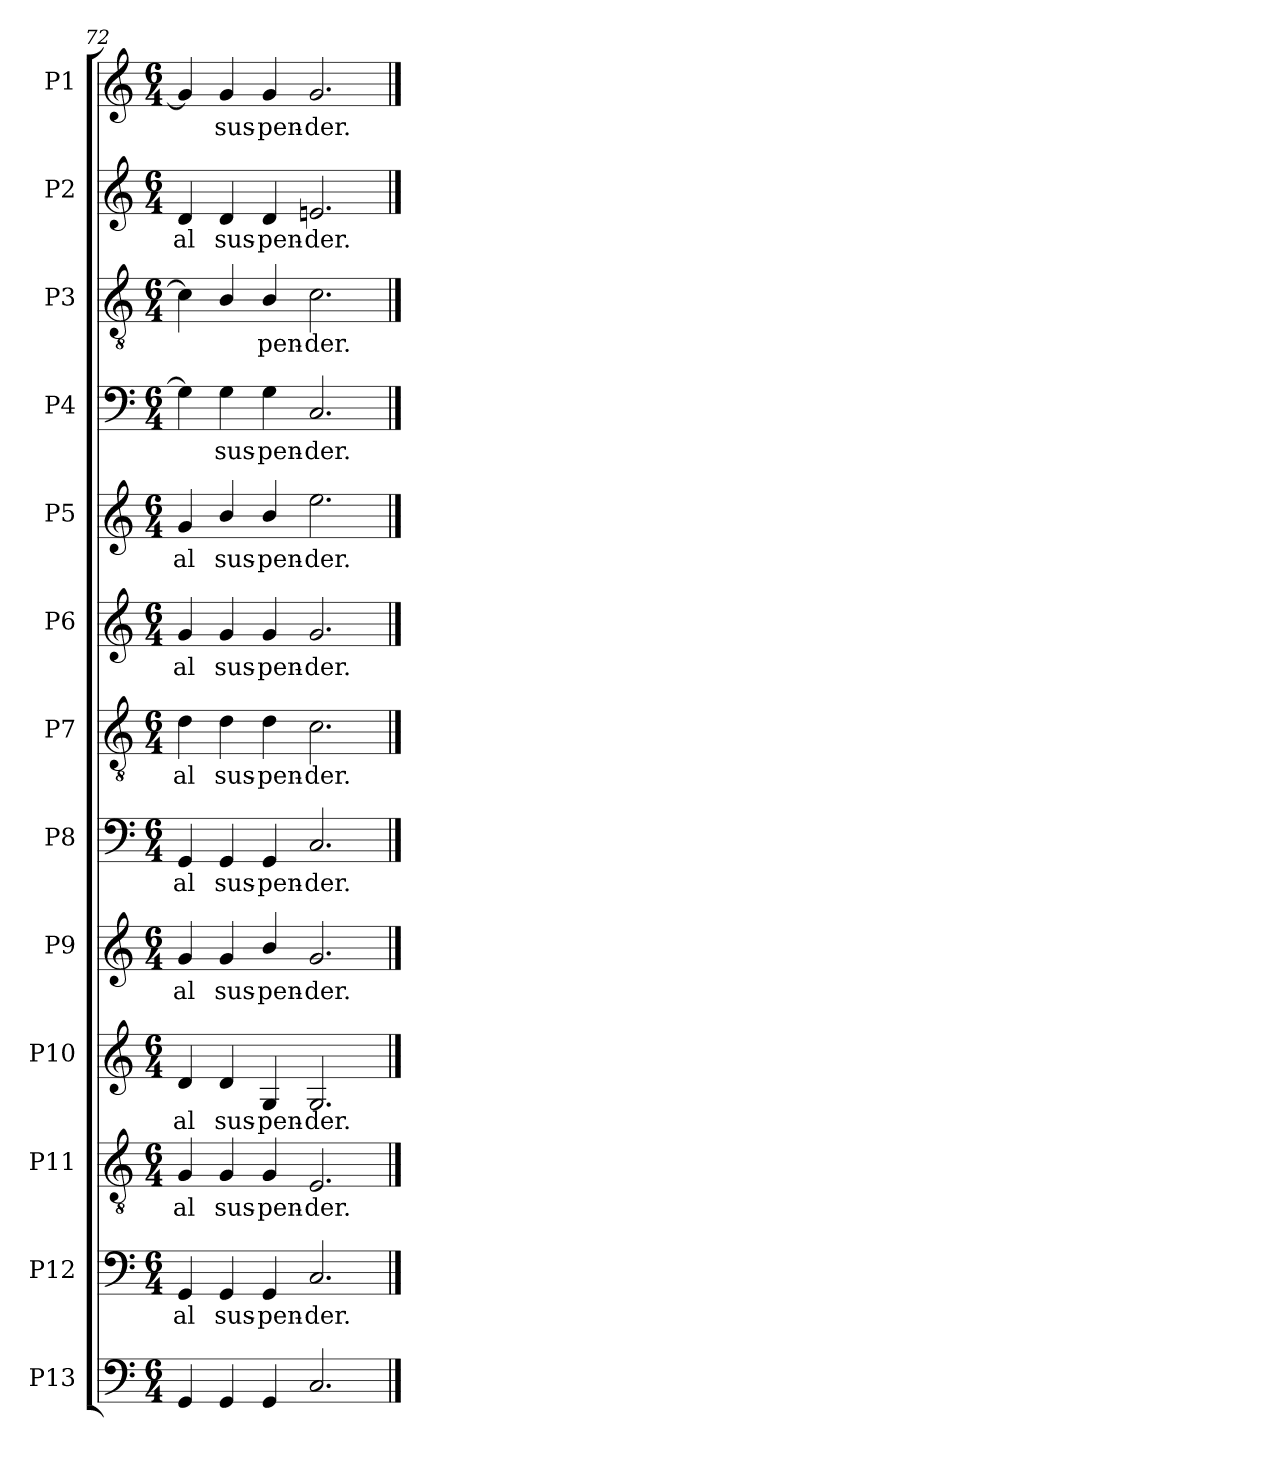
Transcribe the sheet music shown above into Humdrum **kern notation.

**kern	**kern	**text	**kern	**text	**kern	**text	**kern	**text	**kern	**text	**kern	**text	**kern	**text	**kern	**text	**kern	**text	**kern	**text	**kern	**text	**kern	**text
*part13	*part12	*part12	*part11	*part11	*part10	*part10	*part9	*part9	*part8	*part8	*part7	*part7	*part6	*part6	*part5	*part5	*part4	*part4	*part3	*part3	*part2	*part2	*part1	*part1
*staff13	*staff12	*staff12	*staff11	*staff11	*staff10	*staff10	*staff9	*staff9	*staff8	*staff8	*staff7	*staff7	*staff6	*staff6	*staff5	*staff5	*staff4	*staff4	*staff3	*staff3	*staff2	*staff2	*staff1	*staff1
*I"P13	*I"P12	*	*I"P11	*	*I"P10	*	*I"P9	*	*I"P8	*	*I"P7	*	*I"P6	*	*I"P5	*	*I"P4	*	*I"P3	*	*I"P2	*	*I"P1	*
*clefF4	*clefF4	*	*clefGv2	*	*clefG2	*	*clefG2	*	*clefF4	*	*clefGv2	*	*clefG2	*	*clefG2	*	*clefF4	*	*clefGv2	*	*clefG2	*	*clefG2	*
*	*	*	*ITrd7c12	*	*	*	*	*	*	*	*ITrd7c12	*	*	*	*	*	*	*	*ITrd7c12	*	*	*	*	*
*k[]	*k[]	*	*k[]	*	*k[]	*	*k[]	*	*k[]	*	*k[]	*	*k[]	*	*k[]	*	*k[]	*	*k[]	*	*k[]	*	*k[]	*
*C:	*C:	*	*C:	*	*C:	*	*C:	*	*C:	*	*C:	*	*C:	*	*C:	*	*C:	*	*C:	*	*C:	*	*C:	*
*M6/4	*M6/4	*	*M6/4	*	*M6/4	*	*M6/4	*	*M6/4	*	*M6/4	*	*M6/4	*	*M6/4	*	*M6/4	*	*M6/4	*	*M6/4	*	*M6/4	*
=72	=72	=72	=72	=72	=72	=72	=72	=72	=72	=72	=72	=72	=72	=72	=72	=72	=72	=72	=72	=72	=72	=72	=72	=72
!	!	!LO:LY:b:color=#000000	!	!	!	!	!	!	!	!	!	!	!	!	!	!	!	!	!	!	!	!	!	!
!	!	!	!	!LO:LY:b:color=#000000	!	!	!	!	!	!	!	!	!	!	!	!	!	!	!	!	!	!	!	!
!	!	!	!	!	!	!LO:LY:b:color=#000000	!	!	!	!	!	!	!	!	!	!	!	!	!	!	!	!	!	!
!	!	!	!	!	!	!	!	!LO:LY:b:color=#000000	!	!	!	!	!	!	!	!	!	!	!	!	!	!	!	!
!	!	!	!	!	!	!	!	!	!	!LO:LY:b:color=#000000	!	!	!	!	!	!	!	!	!	!	!	!	!	!
!	!	!	!	!	!	!	!	!	!	!	!	!LO:LY:b:color=#000000	!	!	!	!	!	!	!	!	!	!	!	!
!	!	!	!	!	!	!	!	!	!	!	!	!	!	!LO:LY:b:color=#000000	!	!	!	!	!	!	!	!	!	!
!	!	!	!	!	!	!	!	!	!	!	!	!	!	!	!	!LO:LY:b:color=#000000	!	!	!	!	!	!	!	!
!	!	!	!	!	!	!	!	!	!	!	!	!	!	!	!	!	!	!	!	!	!	!LO:LY:b:color=#000000	!	!
4GGi/	4GGi/	al	4GGi/	al	4di/	al	4gi/	al	4GGi/	al	4Di\	al	4gi/	al	4gi/	al	4Gi\]	.	4Ci\]	.	4di/	al	4gi/]	.
!	!	!LO:LY:b:color=#000000	!	!	!	!	!	!	!	!	!	!	!	!	!	!	!	!	!	!	!	!	!	!
!	!	!	!	!LO:LY:b:color=#000000	!	!	!	!	!	!	!	!	!	!	!	!	!	!	!	!	!	!	!	!
!	!	!	!	!	!	!LO:LY:b:color=#000000	!	!	!	!	!	!	!	!	!	!	!	!	!	!	!	!	!	!
!	!	!	!	!	!	!	!	!LO:LY:b:color=#000000	!	!	!	!	!	!	!	!	!	!	!	!	!	!	!	!
!	!	!	!	!	!	!	!	!	!	!LO:LY:b:color=#000000	!	!	!	!	!	!	!	!	!	!	!	!	!	!
!	!	!	!	!	!	!	!	!	!	!	!	!LO:LY:b:color=#000000	!	!	!	!	!	!	!	!	!	!	!	!
!	!	!	!	!	!	!	!	!	!	!	!	!	!	!LO:LY:b:color=#000000	!	!	!	!	!	!	!	!	!	!
!	!	!	!	!	!	!	!	!	!	!	!	!	!	!	!	!LO:LY:b:color=#000000	!	!	!	!	!	!	!	!
!	!	!	!	!	!	!	!	!	!	!	!	!	!	!	!	!	!	!LO:LY:b:color=#000000	!	!	!	!	!	!
!	!	!	!	!	!	!	!	!	!	!	!	!	!	!	!	!	!	!	!	!	!	!LO:LY:b:color=#000000	!	!
!	!	!	!	!	!	!	!	!	!	!	!	!	!	!	!	!	!	!	!	!	!	!	!	!LO:LY:b:color=#000000
4GGi/	4GGi/	sus-	4GGi/	sus-	4di/	sus-	4gi/	sus-	4GGi/	sus-	4Di\	sus-	4gi/	sus-	4bi/	sus-	4Gi\	sus-	4BBi/	.	4di/	sus-	4gi/	sus-
!	!	!LO:LY:b:color=#000000	!	!	!	!	!	!	!	!	!	!	!	!	!	!	!	!	!	!	!	!	!	!
!	!	!	!	!LO:LY:b:color=#000000	!	!	!	!	!	!	!	!	!	!	!	!	!	!	!	!	!	!	!	!
!	!	!	!	!	!	!LO:LY:b:color=#000000	!	!	!	!	!	!	!	!	!	!	!	!	!	!	!	!	!	!
!	!	!	!	!	!	!	!	!LO:LY:b:color=#000000	!	!	!	!	!	!	!	!	!	!	!	!	!	!	!	!
!	!	!	!	!	!	!	!	!	!	!LO:LY:b:color=#000000	!	!	!	!	!	!	!	!	!	!	!	!	!	!
!	!	!	!	!	!	!	!	!	!	!	!	!LO:LY:b:color=#000000	!	!	!	!	!	!	!	!	!	!	!	!
!	!	!	!	!	!	!	!	!	!	!	!	!	!	!LO:LY:b:color=#000000	!	!	!	!	!	!	!	!	!	!
!	!	!	!	!	!	!	!	!	!	!	!	!	!	!	!	!LO:LY:b:color=#000000	!	!	!	!	!	!	!	!
!	!	!	!	!	!	!	!	!	!	!	!	!	!	!	!	!	!	!LO:LY:b:color=#000000	!	!	!	!	!	!
!	!	!	!	!	!	!	!	!	!	!	!	!	!	!	!	!	!	!	!	!LO:LY:b:color=#000000	!	!	!	!
!	!	!	!	!	!	!	!	!	!	!	!	!	!	!	!	!	!	!	!	!	!	!LO:LY:b:color=#000000	!	!
!	!	!	!	!	!	!	!	!	!	!	!	!	!	!	!	!	!	!	!	!	!	!	!	!LO:LY:b:color=#000000
4GGi/	4GGi/	-pen-	4GGi/	-pen-	4Gi/	-pen-	4bi/	-pen-	4GGi/	-pen-	4Di\	-pen-	4gi/	-pen-	4bi/	-pen-	4Gi\	-pen-	4BBi/	-pen-	4di/	-pen-	4gi/	-pen-
!	!	!LO:LY:b:color=#000000	!	!	!	!	!	!	!	!	!	!	!	!	!	!	!	!	!	!	!	!	!	!
!	!	!	!	!LO:LY:b:color=#000000	!	!	!	!	!	!	!	!	!	!	!	!	!	!	!	!	!	!	!	!
!	!	!	!	!	!	!LO:LY:b:color=#000000	!	!	!	!	!	!	!	!	!	!	!	!	!	!	!	!	!	!
!	!	!	!	!	!	!	!	!LO:LY:b:color=#000000	!	!	!	!	!	!	!	!	!	!	!	!	!	!	!	!
!	!	!	!	!	!	!	!	!	!	!LO:LY:b:color=#000000	!	!	!	!	!	!	!	!	!	!	!	!	!	!
!	!	!	!	!	!	!	!	!	!	!	!	!LO:LY:b:color=#000000	!	!	!	!	!	!	!	!	!	!	!	!
!	!	!	!	!	!	!	!	!	!	!	!	!	!	!LO:LY:b:color=#000000	!	!	!	!	!	!	!	!	!	!
!	!	!	!	!	!	!	!	!	!	!	!	!	!	!	!	!LO:LY:b:color=#000000	!	!	!	!	!	!	!	!
!	!	!	!	!	!	!	!	!	!	!	!	!	!	!	!	!	!	!LO:LY:b:color=#000000	!	!	!	!	!	!
!	!	!	!	!	!	!	!	!	!	!	!	!	!	!	!	!	!	!	!	!LO:LY:b:color=#000000	!	!	!	!
!	!	!	!	!	!	!	!	!	!	!	!	!	!	!	!	!	!	!	!	!	!	!LO:LY:b:color=#000000	!	!
!	!	!	!	!	!	!	!	!	!	!	!	!	!	!	!	!	!	!	!	!	!	!	!	!LO:LY:b:color=#000000
2.Ci/	2.Ci/	-der.	2.EEi/	-der.	2.Gi/	-der.	2.gi/	-der.	2.Ci/	-der.	2.Ci\	-der.	2.gi/	-der.	2.eei\	-der.	2.Ci/	-der.	2.Ci\	-der.	2.eni/	-der.	2.gi/	-der.
==	==	==	==	==	==	==	==	==	==	==	==	==	==	==	==	==	==	==	==	==	==	==	==	==
*-	*-	*-	*-	*-	*-	*-	*-	*-	*-	*-	*-	*-	*-	*-	*-	*-	*-	*-	*-	*-	*-	*-	*-	*-
